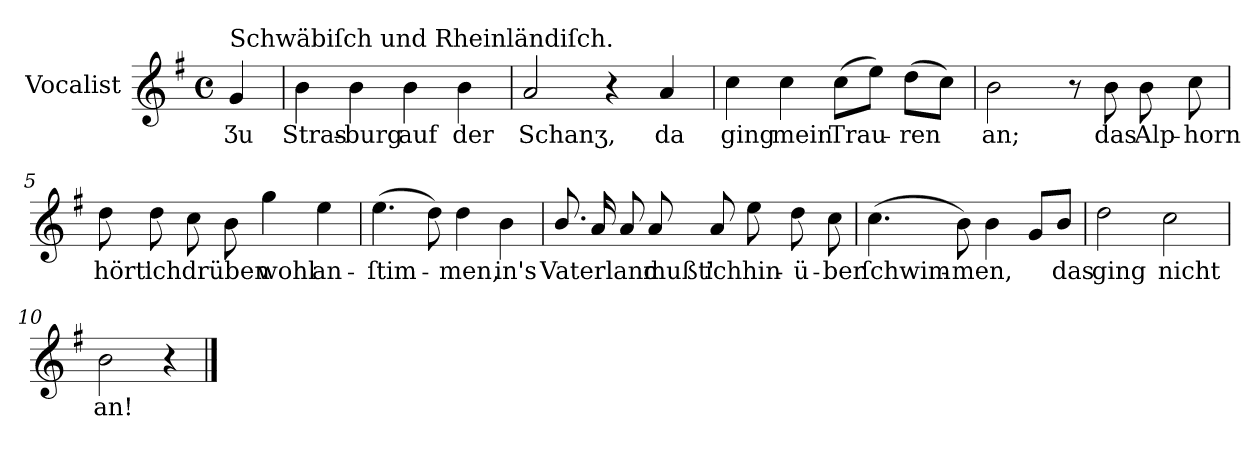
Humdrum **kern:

**kern	**text
*part1	*part1
*staff1	*staff1
*I"Vocalist	*
*k[f#]	*
*G:	*
*M4/4	*
*met(c)	*
=	=
!LO:TX:a:t=Schwäbiſch und Rheinländiſch.	!
4g	Ʒu
=1	=1
4b	Stras-
4b	-burg
4b	auf
4b	der
=2	=2
2a	Schanʒ,
4r	.
4a	da
=3	=3
4cc	ging
4cc	mein
(8ccL	Trau-
8eeJ)	.
(8ddL	-ren
8ccJ)	.
=4	=4
2b	an;
8r	.
8b	das
8b	Alp-
8cc	-horn
=5	=5
8dd	hört'
8dd	ich
8cc	drüben
8b	.
4gg	wohl
4ee	an-
=6	=6
(4.ee	-ſtim-
8dd)	.
4dd	-men,
4b	in's
=7	=7
8.b/	Vaterland
16a	.
8a	.
8a	mußt'
8a	ich
8ee	hin-
8dd	-ü-
8cc	-ber
=8	=8
(4.cc	ſchwim-
8b)	-men,
4b	.
8gL	.
8bJ	das
=9	=9
2dd	ging
2cc	nicht
=10	=10
2b	an!
4r	.
==	==
*-	*-
